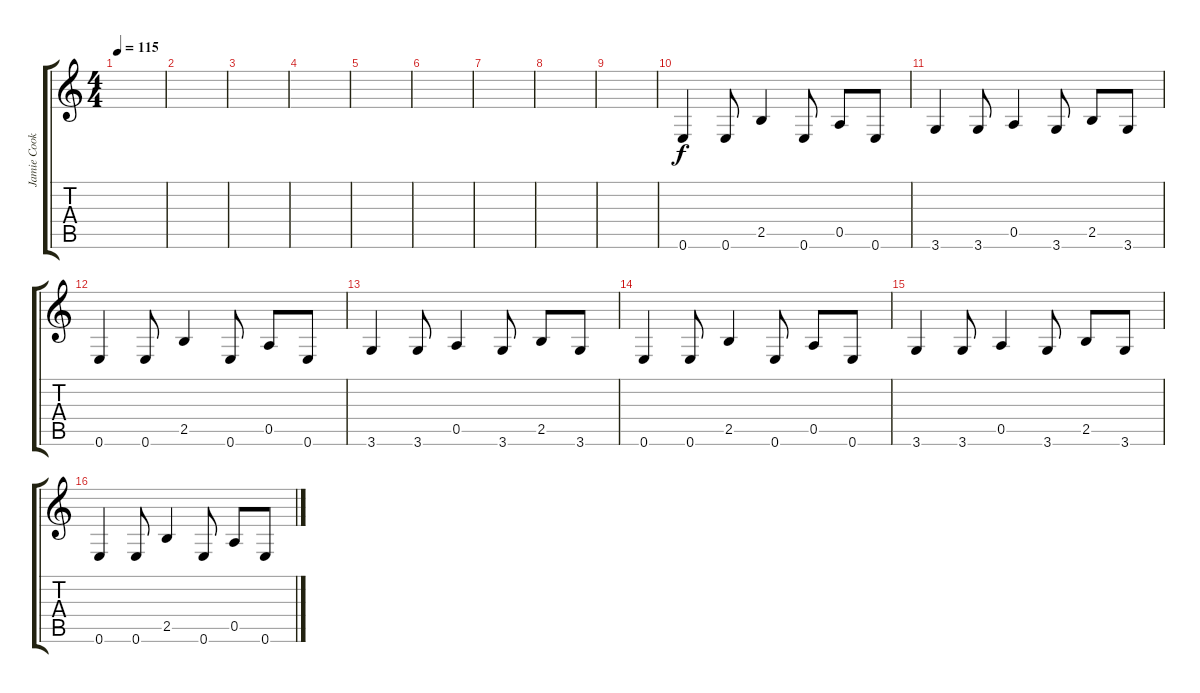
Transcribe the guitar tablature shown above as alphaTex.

\track ("Jamie Cook (Backup Guitar)" "Jamie Cook") {instrument distortionguitar}
\staff {score tabs}
\tuning (E4 B3 G3 D3 A2 E2) {hide}
\ts (4 4)
\tempo 115
\clef g2
\ks c
|
|
|
|
|
|
|
|
|
0.6.4{volume 8 instrument overdrivenguitar} 0.6.8 2.5.4 0.6.8 0.5.8 0.6.8 |
3.6.4{volume 8 instrument overdrivenguitar} 3.6.8 0.5.4 3.6.8 2.5.8 3.6.8 |
0.6.4{volume 8 instrument overdrivenguitar} 0.6.8 2.5.4 0.6.8 0.5.8 0.6.8 |
3.6.4{volume 8 instrument overdrivenguitar} 3.6.8 0.5.4 3.6.8 2.5.8 3.6.8 |
0.6.4{volume 8 instrument overdrivenguitar} 0.6.8 2.5.4 0.6.8 0.5.8 0.6.8 |
3.6.4{volume 8 instrument overdrivenguitar} 3.6.8 0.5.4 3.6.8 2.5.8 3.6.8 |
0.6.4{volume 8 instrument overdrivenguitar} 0.6.8 2.5.4 0.6.8 0.5.8 0.6.8
